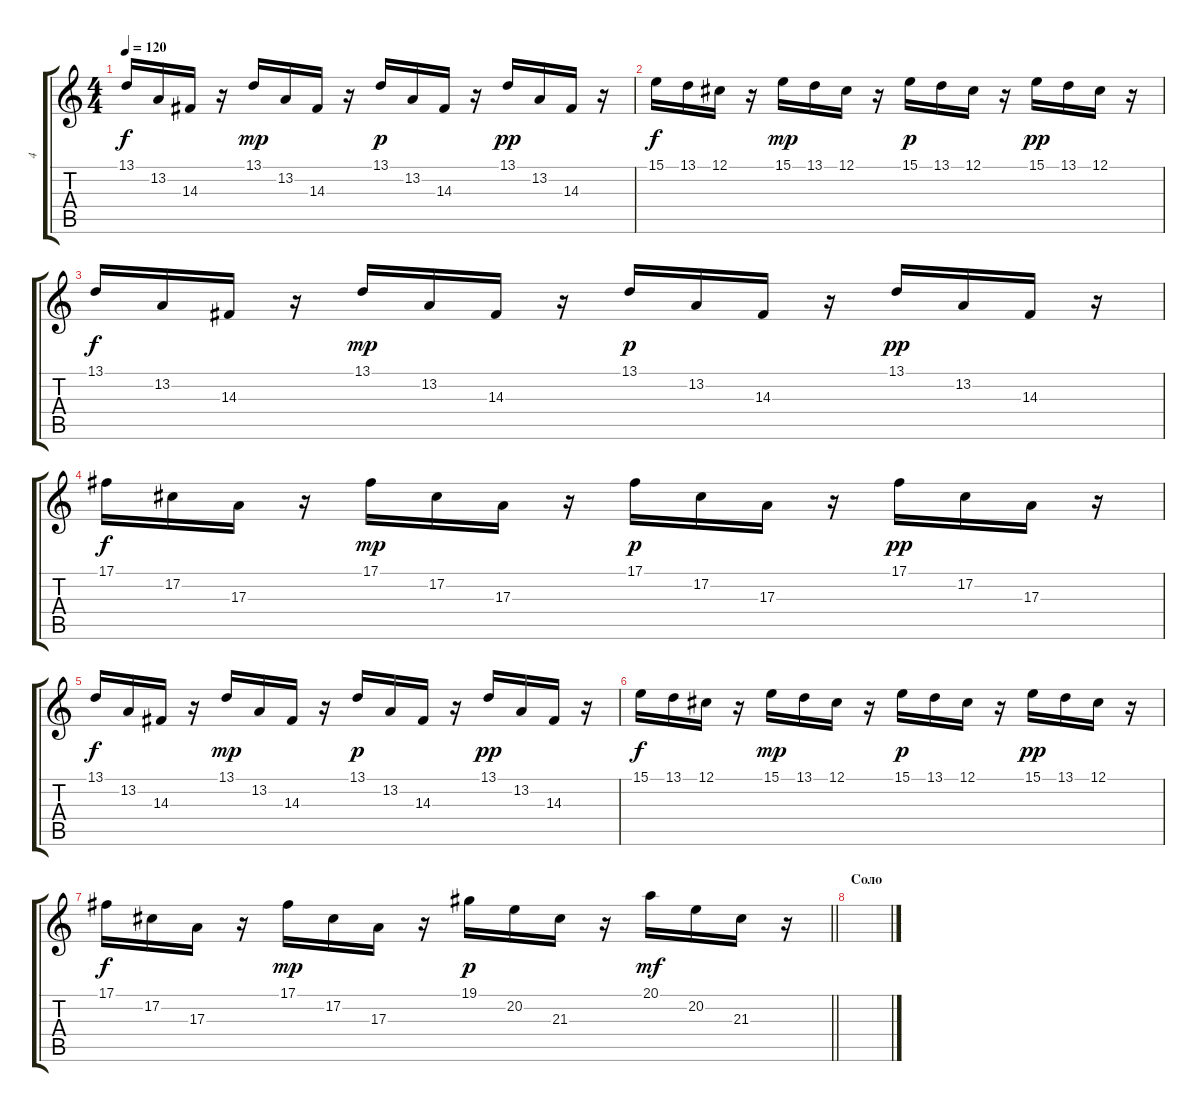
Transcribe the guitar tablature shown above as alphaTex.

\track ("4" "4") {instrument electricpiano1 bank 8}
\staff {score tabs}
\tuning (Db4 Ab3 E3 B2 Gb2 Db2) {hide}
\ts (4 4)
\tempo 120
\clef g2
\ks c
13.1.16{dy f} 13.2.16 14.3.16 r.16 13.1.16{dy mp} 13.2.16 14.3.16 r.16 13.1.16{dy p} 13.2.16 14.3.16 r.16 13.1.16{dy pp} 13.2.16 14.3.16 r.16 |
15.1.16{dy f} 13.1.16 12.1.16 r.16 15.1.16{dy mp} 13.1.16 12.1.16 r.16 15.1.16{dy p} 13.1.16 12.1.16 r.16 15.1.16{dy pp} 13.1.16 12.1.16 r.16 |
13.1.16{dy f} 13.2.16 14.3.16 r.16 13.1.16{dy mp} 13.2.16 14.3.16 r.16 13.1.16{dy p} 13.2.16 14.3.16 r.16 13.1.16{dy pp} 13.2.16 14.3.16 r.16 |
17.1.16{dy f} 17.2.16 17.3.16 r.16 17.1.16{dy mp} 17.2.16 17.3.16 r.16 17.1.16{dy p} 17.2.16 17.3.16 r.16 17.1.16{dy pp} 17.2.16 17.3.16 r.16 |
13.1.16{dy f} 13.2.16 14.3.16 r.16 13.1.16{dy mp} 13.2.16 14.3.16 r.16 13.1.16{dy p} 13.2.16 14.3.16 r.16 13.1.16{dy pp} 13.2.16 14.3.16 r.16 |
15.1.16{dy f} 13.1.16 12.1.16 r.16 15.1.16{dy mp} 13.1.16 12.1.16 r.16 15.1.16{dy p} 13.1.16 12.1.16 r.16 15.1.16{dy pp} 13.1.16 12.1.16 r.16 |
\barLineRight lightlight
17.1.16{dy f} 17.2.16 17.3.16 r.16 17.1.16{dy mp} 17.2.16 17.3.16 r.16 19.1.16{dy p} 20.2.16 21.3.16 r.16 20.1.16{dy mf} 20.2.16 21.3.16 r.16 |
\section ("" "Соло")
